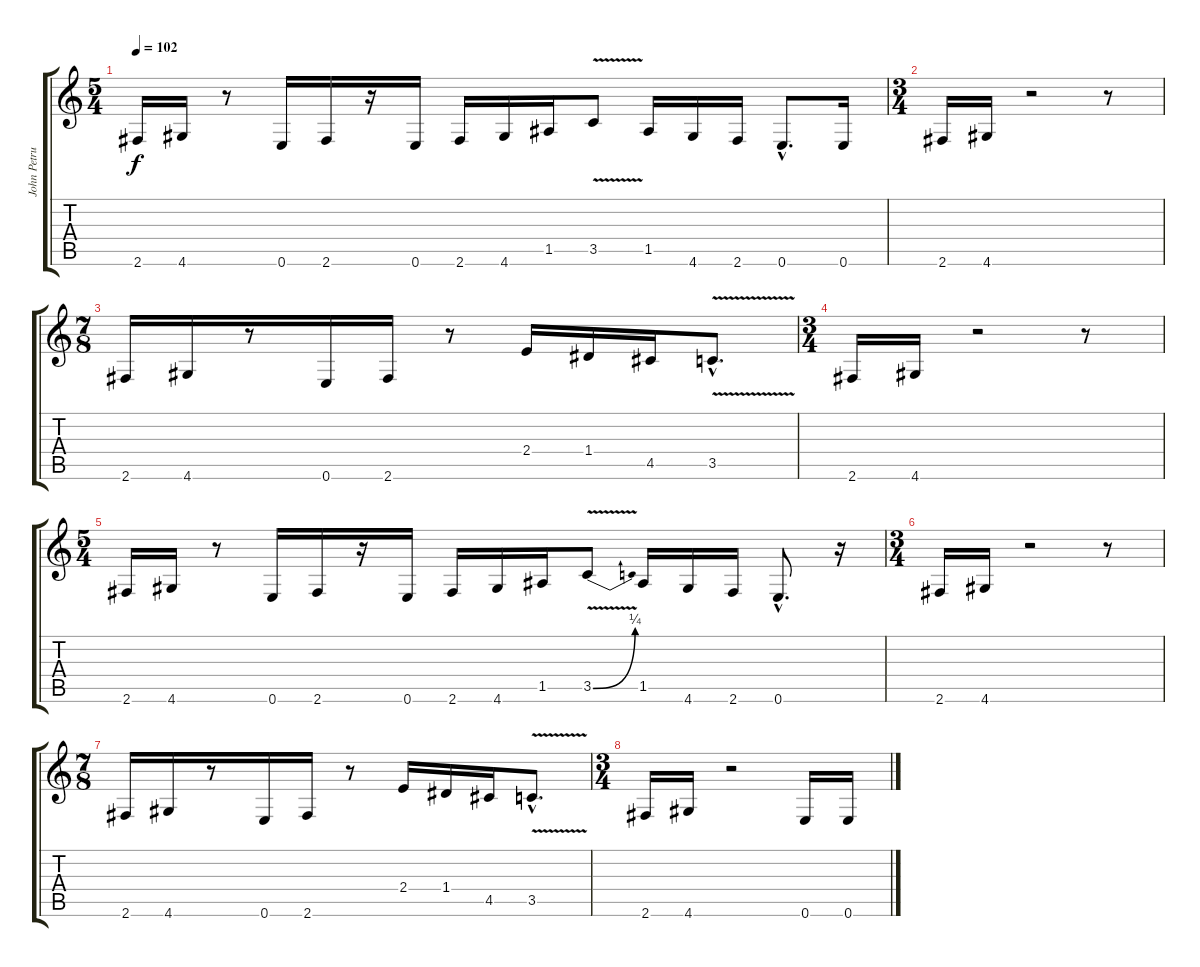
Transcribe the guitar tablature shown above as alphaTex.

\track ("John Petrucci" "John Petru") {instrument overdrivenguitar}
\staff {score tabs}
\tuning (E4 B3 G3 D3 A2 E2) {hide}
\ts (5 4)
\tempo 102
\clef g2
\ks c
2.6.16{dy f} 4.6.16 r.8 0.6.16 2.6.16 r.16 0.6.16 2.6.16 4.6.16 1.5.16 3.5{v}.8 1.5.16 4.6.16 2.6.16 0.6{hac}.8{d} 0.6.16 |
\ts (3 4)
2.6.16 4.6.16 r.2 r.8 |
\ts (7 8)
2.6.16 4.6.16 r.8 0.6.16 2.6.16 r.8 2.4.16 1.4.16 4.5.16 3.5{v hac}.8{d} |
\ts (3 4)
2.6.16 4.6.16 r.2 r.8 |
\ts (5 4)
2.6.16 4.6.16 r.8 0.6.16 2.6.16 r.16 0.6.16 2.6.16 4.6.16 1.5.16 3.5{be (bend 0 0 60 1) v}.8 1.5.16 4.6.16 2.6.16 0.6{hac}.8{d} r.16 |
\ts (3 4)
2.6.16 4.6.16 r.2 r.8 |
\ts (7 8)
2.6.16 4.6.16 r.8 0.6.16 2.6.16 r.8 2.4.16 1.4.16 4.5.16 3.5{v hac}.8{d} |
\ts (3 4)
2.6.16 4.6.16 r.2 0.6.16 0.6.16
